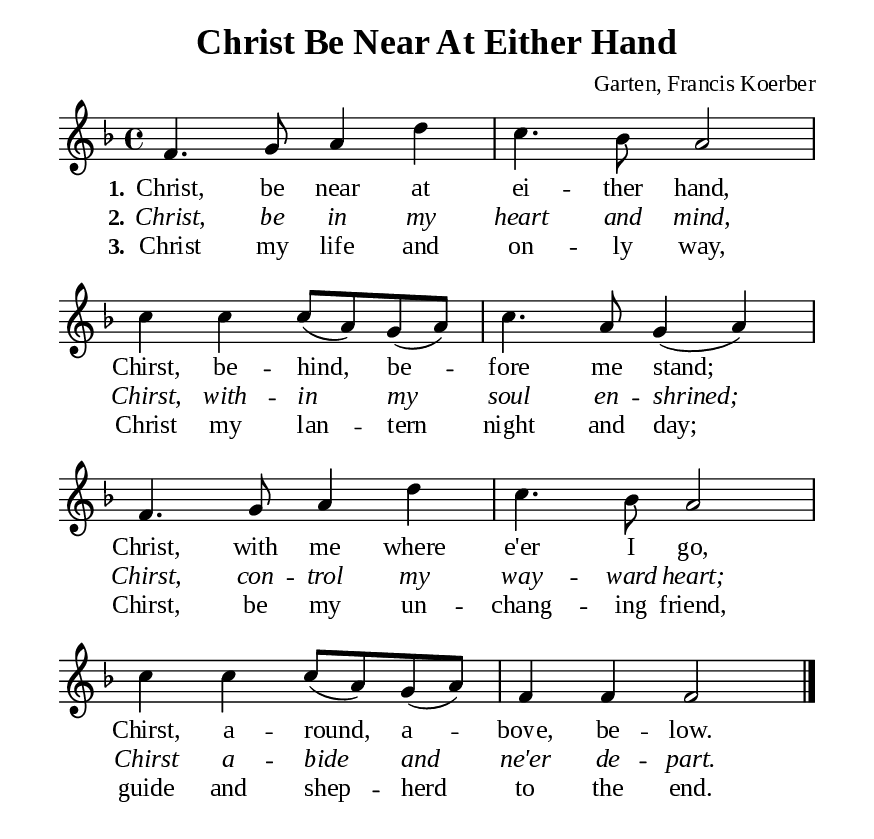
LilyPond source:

%%%%%%%%%%%%%%%%%%%%%%%%%%%%%
% CONTENTS OF THIS DOCUMENT
% 1. Common settings
% 2. Verse music
% 3. Verse lyrics
% 4. Layout
%%%%%%%%%%%%%%%%%%%%%%%%%%%%%

%%%%%%%%%%%%%%%%%%%%%%%%%%%%%
% 1. Common settings
%%%%%%%%%%%%%%%%%%%%%%%%%%%%%
\version "2.18.2"

\header {
  title = "Christ Be Near At Either Hand"
  composer = "Garten, Francis Koerber"
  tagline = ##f
}

global= {
  \key f \major
  \time 4/4
  \override Score.BarNumber.break-visibility = ##(#f #f #f)
  \override Lyrics.LyricSpace.minimum-distance = #3.0
}

\paper {
  #(set-paper-size "a5")
  top-margin = 3.2\mm
  bottom-marign = 10\mm
  left-margin = 10\mm
  right-margin = 10\mm
  indent = #0
  #(define fonts
	 (make-pango-font-tree "Liberation Serif"
	 		       "Liberation Serif"
			       "Liberation Serif"
			       (/ 20 20)))
  system-system-spacing = #'((basic-distance . 3) (padding . 3))
}

printItalic = \with {
  \override LyricText.font-shape = #'italic
}

%%%%%%%%%%%%%%%%%%%%%%%%%%%%%
% 2. Verse music
%%%%%%%%%%%%%%%%%%%%%%%%%%%%%
musicVerseSoprano = \relative c' {
  %{	01	%} f4. g8 a4 d |
  %{	02	%} c4. bes8 a2 |
  %{	03	%} c4 c c8 (a) g (a) |
  %{	04	%} c4. a8 g4 (a) |
  %{	05	%} f4. g8 a4 d |
  %{	06	%} c4. bes8 a2 |
  %{	07	%} c4 c c8 (a) g (a) |
  %{	08	%} f4 f f2 \bar "|."
}

%%%%%%%%%%%%%%%%%%%%%%%%%%%%%
% 3. Verse lyrics
%%%%%%%%%%%%%%%%%%%%%%%%%%%%%
verseOne = \lyricmode {
  \set stanza = #"1."
  Christ, be near at ei -- ther hand, Chirst, be -- hind, be -- fore me stand;
  Christ, with me where e'er I go, Chirst, a -- round, a -- bove, be -- low.
}

verseTwo = \lyricmode {
  \set stanza = #"2."
  Christ, be in my heart and mind, Chirst, with -- in my soul en -- shrined;
  Chirst, con -- trol my way -- ward heart; Chirst a -- bide and ne'er de -- part.
}

verseThree = \lyricmode {
  \set stanza = #"3."
  Christ my life and on -- ly way, Christ my lan -- tern night and day;
  Chirst, be my un -- chang -- ing friend, guide and shep -- herd to the end.
}

%%%%%%%%%%%%%%%%%%%%%%%%%%%%%
% 4. Layout
%%%%%%%%%%%%%%%%%%%%%%%%%%%%%
\score {
    \new ChoirStaff <<
      \new Staff <<
        \clef "treble"
        \new Voice = "sopranos" { \global   \musicVerseSoprano }
      >>
      \new Lyrics \lyricsto sopranos \verseOne
      \new Lyrics \printItalic \lyricsto sopranos \verseTwo
      \new Lyrics \lyricsto sopranos \verseThree
    >>
}
